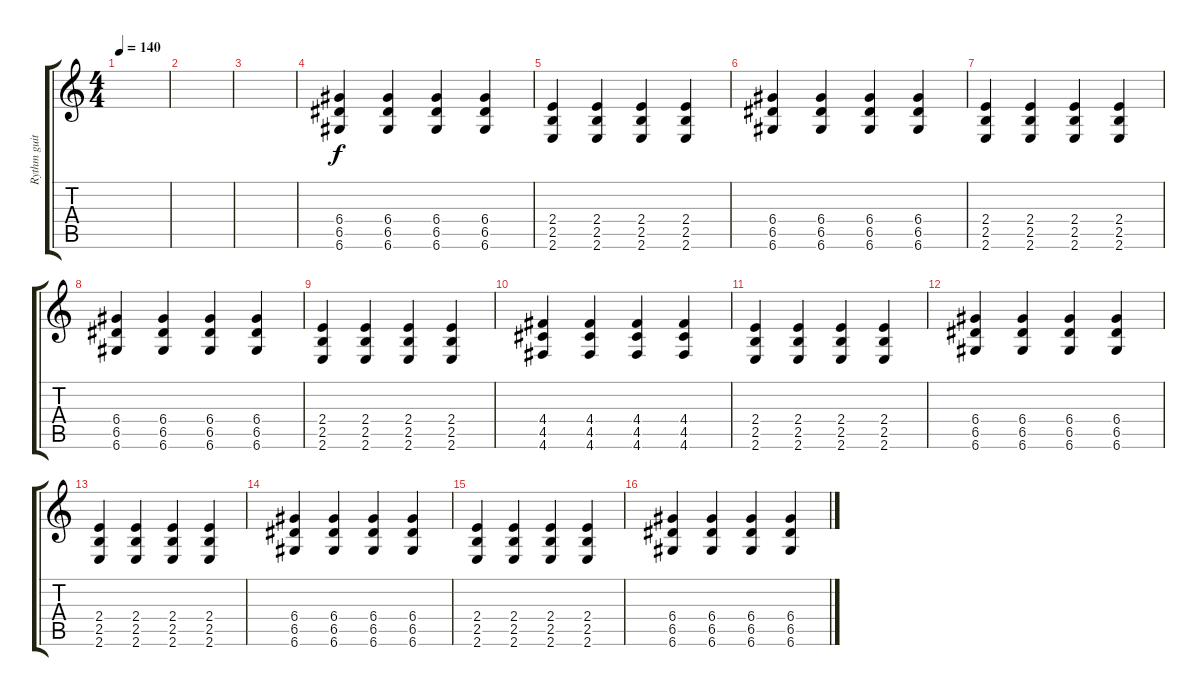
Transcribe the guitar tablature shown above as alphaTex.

\track ("Rythm guitar" "Rythm guit") {instrument distortionguitar}
\staff {score tabs}
\tuning (E4 A3 G3 D3 A2 D2) {hide}
\ts (4 4)
\tempo 140
\clef g2
\ks c
|
|
|
(6.4 6.5 6.6).4 (6.4 6.5 6.6).4 (6.4 6.5 6.6).4 (6.4 6.5 6.6).4 |
(2.4 2.5 2.6).4 (2.4 2.5 2.6).4 (2.4 2.5 2.6).4 (2.4 2.5 2.6).4 |
(6.4 6.5 6.6).4 (6.4 6.5 6.6).4 (6.4 6.5 6.6).4 (6.4 6.5 6.6).4 |
(2.4 2.5 2.6).4 (2.4 2.5 2.6).4 (2.4 2.5 2.6).4 (2.4 2.5 2.6).4 |
(6.4 6.5 6.6).4 (6.4 6.5 6.6).4 (6.4 6.5 6.6).4 (6.4 6.5 6.6).4 |
(2.4 2.5 2.6).4 (2.4 2.5 2.6).4 (2.4 2.5 2.6).4 (2.4 2.5 2.6).4 |
(4.4 4.5 4.6).4 (4.4 4.5 4.6).4 (4.4 4.5 4.6).4 (4.4 4.5 4.6).4 |
(2.4 2.5 2.6).4 (2.4 2.5 2.6).4 (2.4 2.5 2.6).4 (2.4 2.5 2.6).4 |
(6.4 6.5 6.6).4 (6.4 6.5 6.6).4 (6.4 6.5 6.6).4 (6.4 6.5 6.6).4 |
(2.4 2.5 2.6).4 (2.4 2.5 2.6).4 (2.4 2.5 2.6).4 (2.4 2.5 2.6).4 |
(6.4 6.5 6.6).4 (6.4 6.5 6.6).4 (6.4 6.5 6.6).4 (6.4 6.5 6.6).4 |
(2.4 2.5 2.6).4 (2.4 2.5 2.6).4 (2.4 2.5 2.6).4 (2.4 2.5 2.6).4 |
(6.4 6.5 6.6).4 (6.4 6.5 6.6).4 (6.4 6.5 6.6).4 (6.4 6.5 6.6).4
